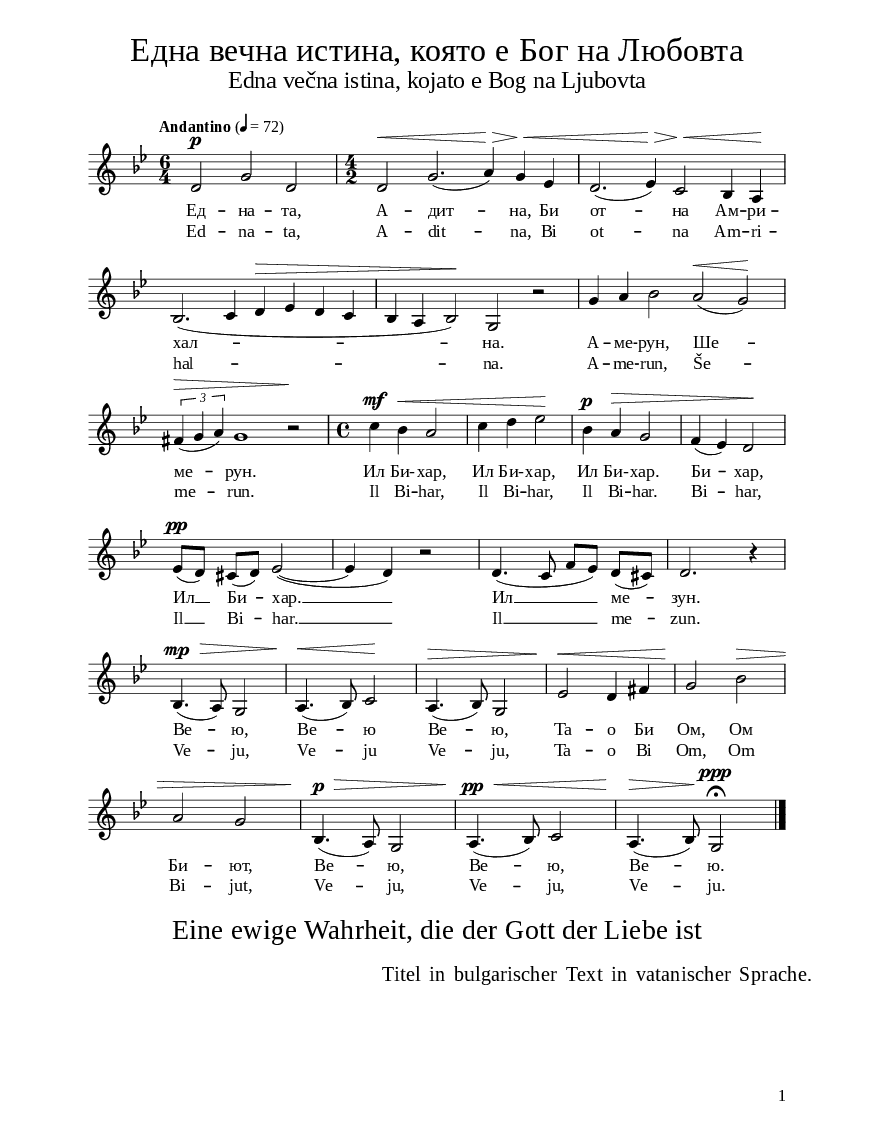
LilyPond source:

\version "2.24.2"

% include paper part and global functions
\include "include/globals.ily"

\bookpart {
  \label #'ref201
  \tocItem \markup "Една вечна истина... – Edna večna istina..."
  \include "include/bookpart-paper.ily"
  \score {
    \include "include/score-layout.ily"

    \new Voice \relative c' {
      \clef treble
      \key g \minor
      \time 6/4
      \tempoFunc "Andantino" 4 "72"
      \autoBeamOff
      d2^\p  g2  d2 | % 2
      \time 4/2  | % 2
      d2^\<  g2. (  a4 ) \! \>  g4 \!
      \<  es4 | % 3
      d2. (  es4 ) \! \>  c2 \! \<
      bes4  a4\!  \break | % 4
      bes2. (\!  c4  d4^\>  es4
      d4  c4 | % 5
      bes4  a4  bes2 ) \!  g2 r2 | % 6
      g'4  a4  bes2  a2 (^\<  g2\!
      ) \break | % 7
      \times 2/3  {
        fis4 ( \!^\>  g4  a4 )
      }
      g1 r2 \! | % 8
      \time 4/4  | % 8
      c4^\mf  bes4^\<  a2 | % 9
      c4  d4  es2 \! |
      bes4 ^\p  a4^\>  g2 | % 11
      f4 (  es4 )  d2 \! \break | % 12
      es8 ( [ ^\pp  d8 ) ]  cis8 ( [  d8) ]  es2 ( ~ | % 13
      es4  d4 ) r2 | % 14
      d4. (  c8  f8 [  es8 ) ]  d8
      ( [  cis8 ) ] | % 15
      d2. r4 \break | % 16
      bes4. ( ^\mp^\>  a8 )  g2 | % 17
      a4. ( \! \<  bes8 )  c2 \! | % 18
      a4. ( ^\>  bes8 )  g2 | % 19
      es'2 \! ^\<  d4  fis4 |
      g2 \!  bes2 ^\> \break | % 21
      a2  g2 | % 22
      bes,4. ( \! \p \>  a8 )  g2 | % 23
      a4. ( \! \pp \<  bes8 )  c2 | % 24
      a4. ( \! \>  bes8 ) \!  g2 ^\fermata ^\ppp
      \bar "|."
    }
    \addlyrics {
      Ед -- на -- та, А -- дит -- на,
      Би от -- на Ам -- ри -- хал --
      на. А -- ме -- рун, Ше -- ме --  рун.
      Ил "Би-" -- хар, Ил "Би-" -- хар, Ил "Би-"
      -- хар. Би -- хар, Ил __  Би --
      хар. __  Ил __    ме  --
      зун. Ве -- ю, Ве -- ю Ве -- ю, Та -- о Би Ом, Ом Би --
      ют, Ве -- ю, Ве -- ю, Ве --
      ю.}
     \addlyrics {
      Ed -- na -- ta, A -- dit -- na,
      Bi ot -- na Am -- ri -- hal --
      na. A -- me -- run, Še -- me --  run.
      Il Bi -- har, Il Bi -- har, Il Bi
      -- har. Bi -- har, Il __  Bi --
      har. __ Il __    me  --
      zun. Ve -- ju, Ve -- ju Ve -- ju, Ta -- o Bi Om, Om Bi --
      jut, Ve -- ju, Ve -- ju, Ve --
      ju.}

        \header {
          title = \titleFunc "Една вечна истина, която е Бог на Любовта" "Edna večna istina, kojato e Bog na Ljubovta"
        }

        \midi{}

      } % score

      % include foreign translation(s) of the song
      \version "2.24.2"

\markup \fill-line { \fontsize #deTitleFontSize "Eine ewige Wahrheit, die der Gott der Liebe ist" }
\markup \null
\markup \null
\markup \fontsize #deCoupletFontSize {
  \hspace #27
  \override #`(baseline-skip . ,deCoupletBaselineSkip)

  \column {

  \line { " " Titel in bulgarischer Text in vatanischer Sprache.}

  }
}

    } % bookpart

    % Più mosso
    %
